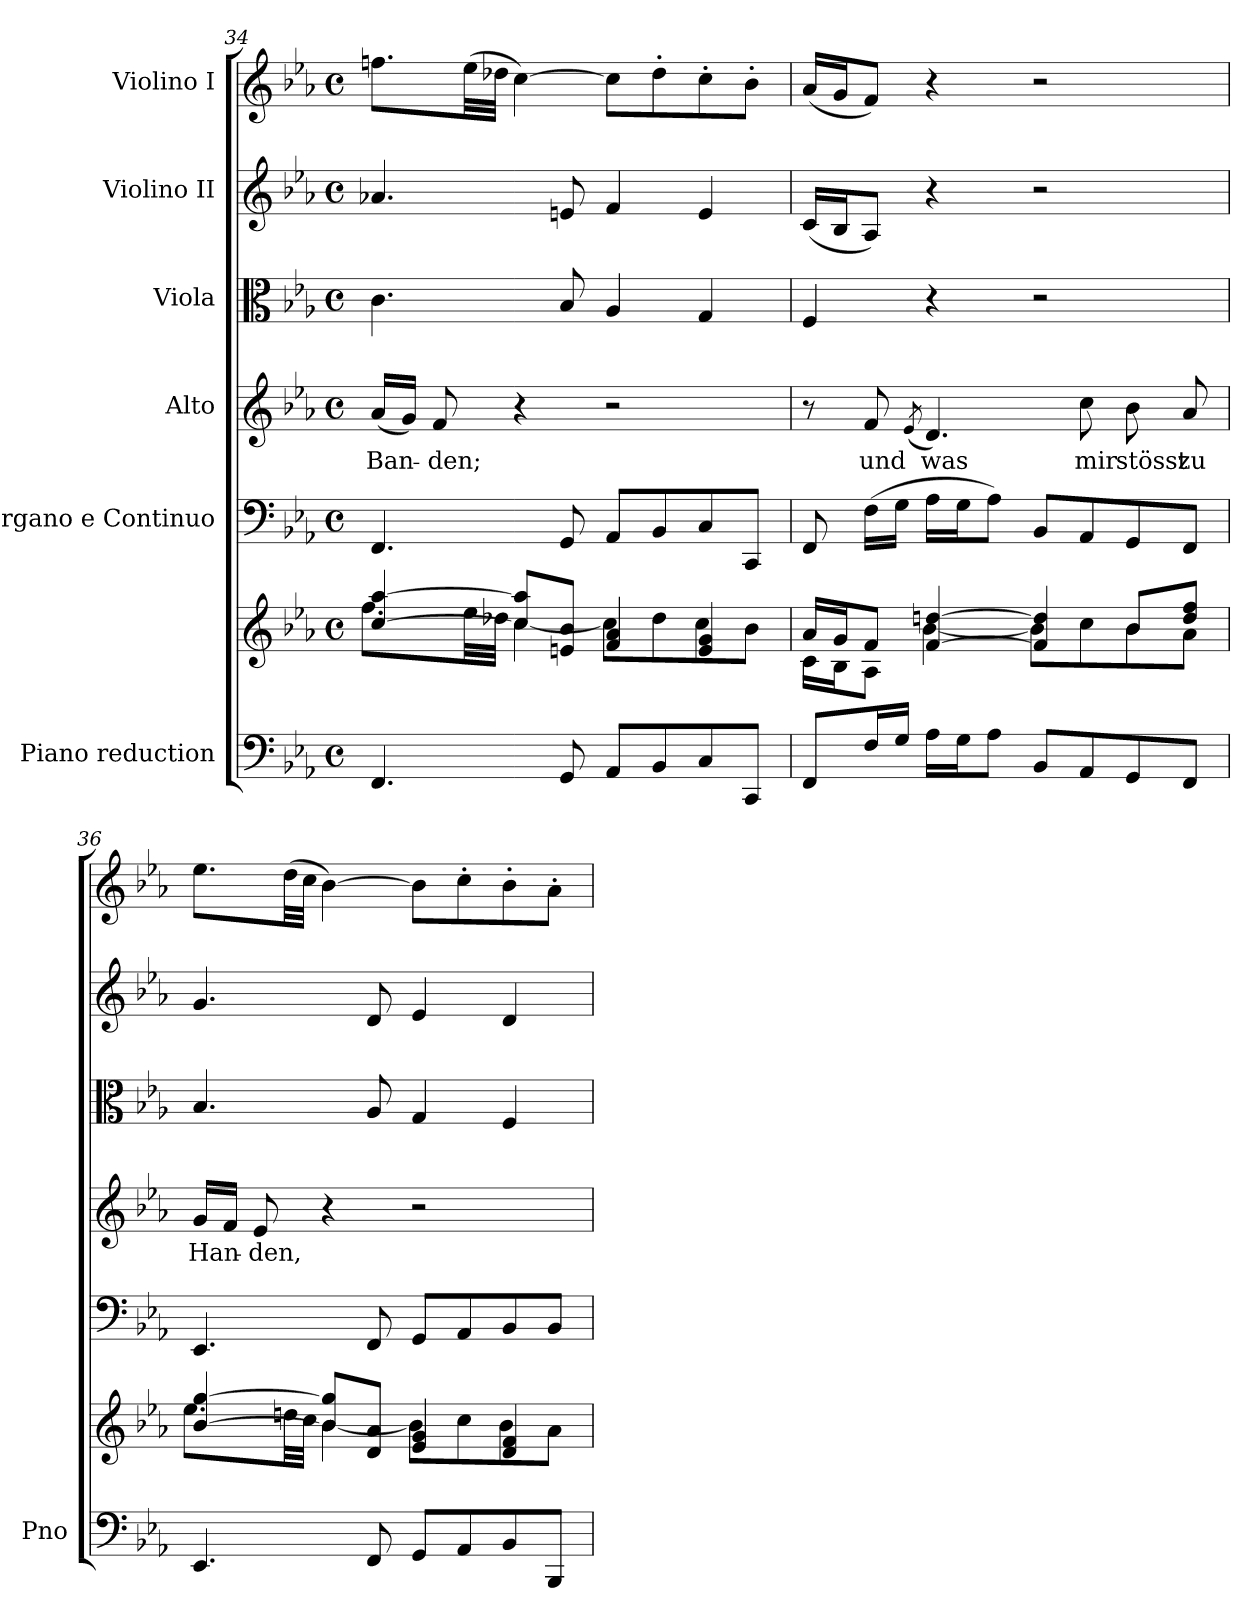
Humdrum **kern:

**kern	**kern	**kern	**kern	**text	**kern	**kern	**kern
*part6	*part6	*part5	*part4	*part4	*part3	*part2	*part1
*staff7	*staff6	*staff5	*staff4	*staff4	*staff3	*staff2	*staff1
*I"Piano reduction	*	*I"Organo e Continuo	*I"Alto	*	*I"Viola	*I"Violino II	*I"Violino I
*I'Pno	*	*	*	*	*	*	*
*clefF4	*clefG2	*clefF4	*clefG2	*	*clefC3	*clefG2	*clefG2
*k[b-e-a-]	*k[b-e-a-]	*k[b-e-a-]	*k[b-e-a-]	*	*k[b-e-a-]	*k[b-e-a-]	*k[b-e-a-]
*M4/4	*M4/4	*M4/4	*M4/4	*	*M4/4	*M4/4	*M4/4
*met(c)	*met(c)	*met(c)	*met(c)	*	*met(c)	*met(c)	*met(c)
=34	=34	=34	=34	=34	=34	=34	=34
*	*^	*	*	*	*	*	*
!	!	!	!	!	!LO:LY:b	!	!	!
4.FF/	[<4cc/ [4aa-/	8.ff\L	4.FF/	(16a-/LL	Ban-	4.c\	4.a-X/	8.ffn\L
.	.	.	.	16g/JJ)	.	.	.	.
!	!	!	!	!	!LO:LY:b	!	!	!
.	.	.	.	8f/	-den;	.	.	.
.	.	32ee-\LL	.	.	.	.	.	(32ee-\LL
.	.	32dd-X\JJJ	.	.	.	.	.	32dd-X\JJJ
.	8cc/] 8aa-/]L	[>4cc\	.	4r	.	.	.	[4cc\)
8GG/	8en/ 8b-/J	.	8GG/	.	.	8B-/	8en/	.
8AA-/L	4f/ 4a-/	8cc\L]	8AA-/L	2r	.	4A-/	4f/	8cc\L]
8BB-/	.	8dd-\	8BB-/	.	.	.	.	8dd-'\
8C/	4e/ 4g/	8cc\	8C/	.	.	4G/	4e/	8cc'\
8CC/J	.	8b-\J	8CC/J	.	.	.	.	8b-'\J
=35	=35	=35	=35	=35	=35	=35	=35	=35
8FF/L	16a-/LL	16c\LL	8FF/	8r	.	4F/	(16c/LL	(16a-/LL
.	16g/J	16B-\J	.	.	.	.	16B-/J	16g/J
!	!	!	!	!	!LO:LY:b	!	!	!
16F/L	8f/J	8A-\J	(16F\LL	8f/	und	.	8A-/J)	8f/J)
16G/JJ	.	.	16G\JJ	.	.	.	.	.
.	.	.	.	(8qe-/	.	.	.	.
!	!	!	!	!	!LO:LY:b	!	!	!
16A-\LL	[<4f/ [4ddn/	[4b-\	16A-\LL	4.d/)	was	4r	4r	4r
16G\J	.	.	16G\J	.	.	.	.	.
8A-\J	.	.	8A-\J)	.	.	.	.	.
8BB-/L	4f/] 4dd/]	8b-\L]	8BB-/L	.	.	2r	2r	2r
!	!	!	!	!	!LO:LY:b	!	!	!
8AA-/	.	8cc\	8AA-/	8cc\	mir	.	.	.
!	!	!	!	!	!LO:LY:b	!	!	!
8GG/	8b-/L	8b-\	8GG/	8b-\	stösst	.	.	.
!	!	!	!	!	!LO:LY:b	!	!	!
8FF/J	8dd/ 8ff/J	8a-\J	8FF/J	8a-/	zu	.	.	.
=36	=36	=36	=36	=36	=36	=36	=36	=36
!	!	!	!	!	!LO:LY:b	!	!	!
4.EE-/	[<4b-/ [4gg/	8.ee-\L	4.EE-/	16g/LL	Han-	4.B-/	4.g/	8.ee-\L
.	.	.	.	16f/JJ	.	.	.	.
!	!	!	!	!	!LO:LY:b	!	!	!
.	.	.	.	8e-/	-den,	.	.	.
.	.	32ddn\LL	.	.	.	.	.	(32dd\LL
.	.	32cc\JJJ	.	.	.	.	.	32cc\JJJ
.	8b-/] 8gg/]L	[>4b-\	.	4r	.	.	.	[4b-\)
8FF/	8d/ 8a-/J	.	8FF/	.	.	8A-/	8d/	.
8GG/L	4e-/ 4g/	8b-\L]	8GG/L	2r	.	4G/	4e-/	8b-\L]
8AA-/	.	8cc\	8AA-/	.	.	.	.	8cc'\
8BB-/	4d/ 4f/	8b-\	8BB-/	.	.	4F/	4d/	8b-'\
8BBB-/J	.	8a-\J	8BB-/J	.	.	.	.	8a-'\J
*	*v	*v	*	*	*	*	*	*
=	=	=	=	=	=	=	=
*-	*-	*-	*-	*-	*-	*-	*-
